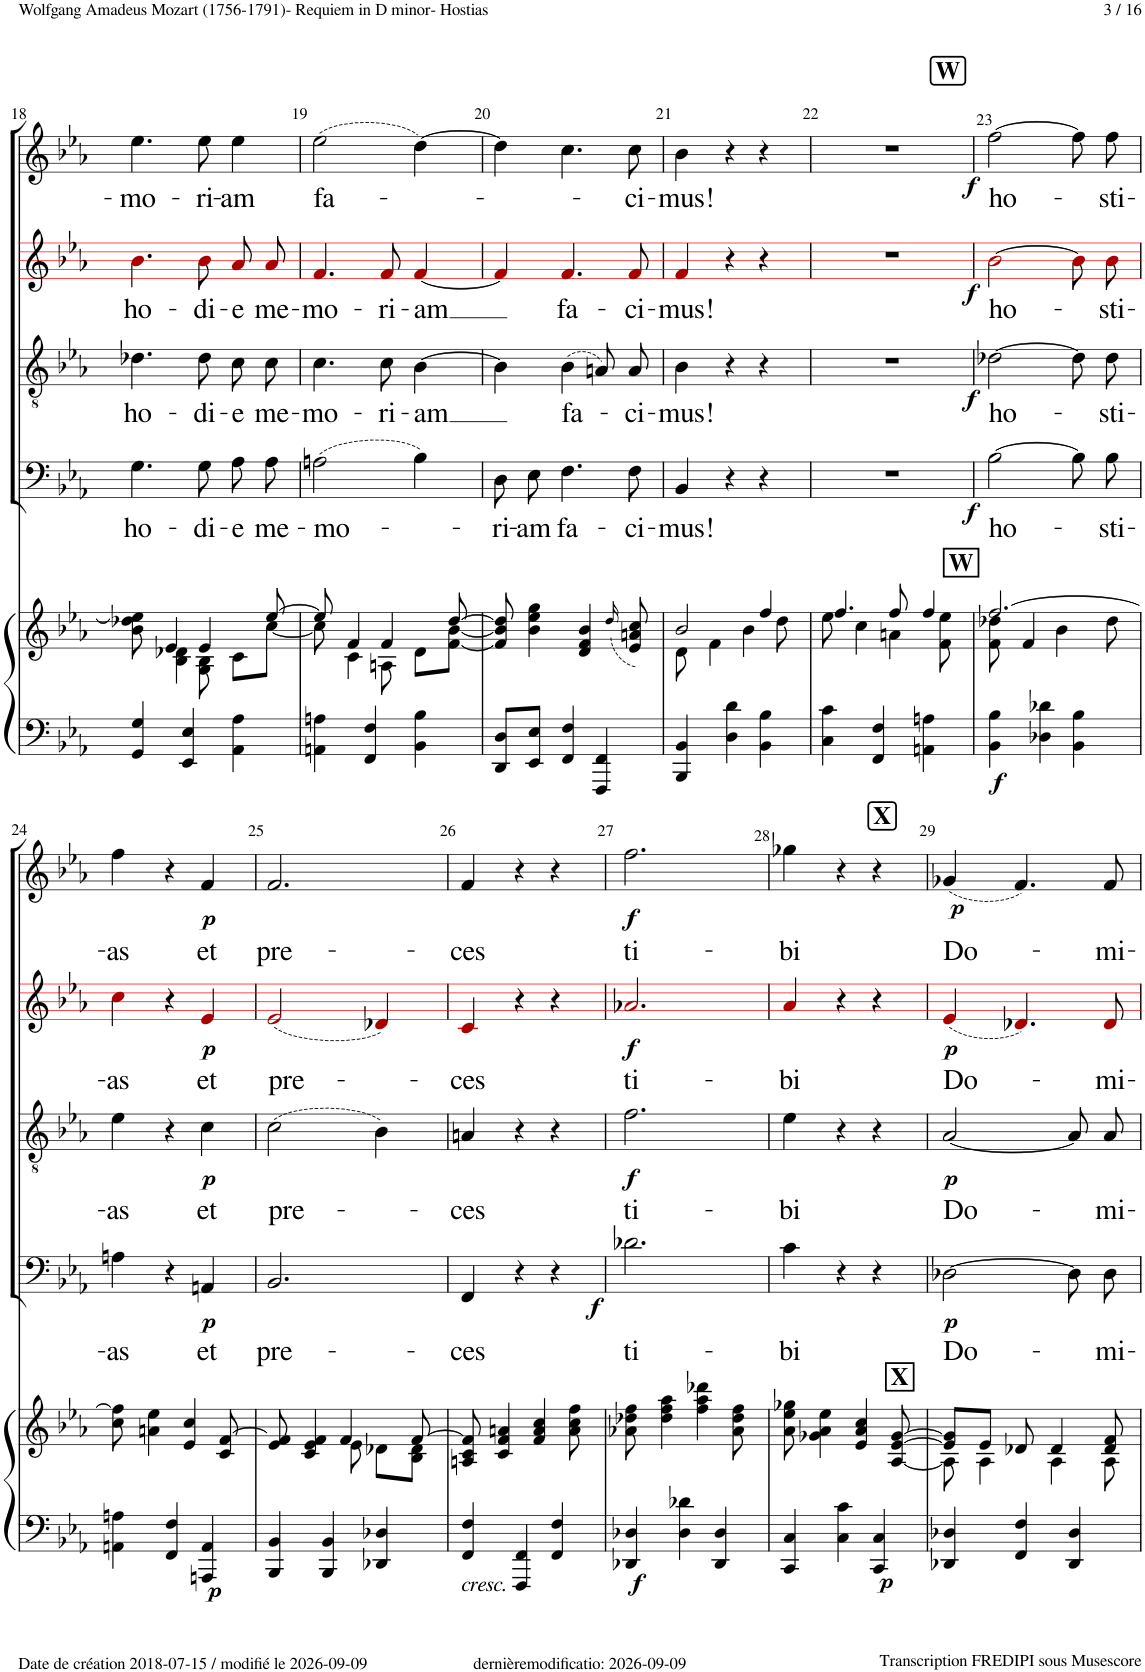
**kern	**kern	**dynam	**kern	**text	**dynam	**kern	**text	**dynam	**kern	**text	**dynam	**kern	**text	**dynam
*part5	*part5	*part5	*part4	*part4	*part4	*part3	*part3	*part3	*part2	*part2	*part2	*part1	*part1	*part1
*staff6	*staff5	*staff5/6	*staff4	*staff4	*staff4	*staff3	*staff3	*staff3	*staff2	*staff2	*staff2	*staff1	*staff1	*staff1
*I"Piano	*	*	*I"Bass	*	*	*I"Tenor	*	*	*I"Alto	*	*	*I"Soprano	*	*
*I'Pno	*	*	*	*	*	*	*	*	*	*	*	*	*	*
!!LO:PB:g=z
*clefF4	*clefG2	*	*clefF4	*	*	*clefGv2	*	*	*clefG2	*	*	*clefG2	*	*
*	*	*	*	*	*	*	*	*	*ITrd1c2	*	*	*	*	*
*k[b-e-a-]	*k[b-e-a-]	*	*k[b-e-a-]	*	*	*k[b-e-a-]	*	*	*k[b-e-a-]	*	*	*k[b-e-a-]	*	*
*M3/4	*M3/4	*	*M3/4	*	*	*M3/4	*	*	*M3/4	*	*	*M3/4	*	*
=18	=18	=18	=18	=18	=18	=18	=18	=18	=18	=18	=18	=18	=18	=18
*	*^	*	*	*	*	*	*	*	*	*	*	*	*	*
!	!	!	!	!	!LO:LY:b	!	!	!LO:LY:b	!	!	!LO:LY:b	!	!	!LO:LY:b	!
4GG/ 4G/	8ryy	8b-\ 8dd-X\ 8ee-\]	.	4.G!\	ho-	.	4.d-X!\	ho-	.	4.b-!i\	ho-	.	4.ee-!\	-mo-	.
.	4e-/	4B-\ 4d-X\	.	.	.	.	.	.	.	.	.	.	.	.	.
4EE-/ 4E-/	.	.	.	.	.	.	.	.	.	.	.	.	.	.	.
!	!	!	!	!	!LO:LY:b	!	!	!LO:LY:b	!	!	!LO:LY:b	!	!	!LO:LY:b	!
.	4e-/	8G\ 8B-\	.	8G!\	-di-	.	8d-!\	-di-	.	8b-!i\	-di-	.	8ee-!\	-ri-	.
!	!	!	!	!	!LO:LY:b	!	!	!LO:LY:b	!	!	!LO:LY:b	!	!	!LO:LY:b	!
4AA-\ 4A-\	.	8c\L	.	8A-!\L	-e	.	8c!\L	-e	.	8a-!i/L	-e	.	4ee-!\	-am	.
!	!	!	!	!	!LO:LY:b	!	!	!LO:LY:b	!	!	!LO:LY:b	!	!	!	!
.	[8ee-/	[8cc\J	.	8A-!\J	me-	.	8c!\J	me-	.	8a-!i/J	me-	.	.	.	.
=19	=19	=19	=19	=19	=19	=19	=19	=19	=19	=19	=19	=19	=19	=19	=19
!	!	!	!	!	!LO:LY:b	!	!	!LO:LY:b	!	!	!LO:LY:b	!	!	!LO:LY:b	!
4AAn\ 4An\	8ee-/]	8cc\]	.	(2An!\	-mo-	.	4.c!\	-mo-	.	4.f!i/	-mo-	.	(2ee-!\	fa-	.
.	4f/	4c\	.	.	.	.	.	.	.	.	.	.	.	.	.
4FF/ 4F/	.	.	.	.	.	.	.	.	.	.	.	.	.	.	.
!	!	!	!	!	!	!	!	!LO:LY:b	!	!	!LO:LY:b	!	!	!	!
.	4f/	8An\	.	.	.	.	8c!\	-ri-	.	8f!i/	-ri-	.	.	.	.
!	!	!	!	!	!	!	!	!LO:LY:b	!	!	!LO:LY:b	!	!	!	!
4BB-\ 4B-\	.	8d\L	.	4B-!\)	.	.	[4B-!\	-am	.	[4f!i/	-am	.	[4dd!\)	.	.
.	[8dd/	[8f\ [8b-\J	.	.	.	.	.	.	.	.	.	.	.	.	.
=20	=20	=20	=20	=20	=20	=20	=20	=20	=20	=20	=20	=20	=20	=20	=20
!	!	!	!	!	!LO:LY:b	!	!	!	!	!	!	!	!	!	!
*	*v	*v	*	*	*	*	*	*	*	*	*	*	*	*	*
8DD/ 8D/L	8f/] 8b-/] 8dd/]	.	8D!\L	ri-	.	4B-!\]	.	.	4f!i/]	.	.	4dd!\]	.	.
!	!	!	!	!LO:LY:b	!	!	!	!	!	!	!	!	!	!
8EE-/ 8E-/J	4b-\ 4ee-\ 4gg\	.	8E-!\J	-am	.	.	.	.	.	.	.	.	.	.
!	!	!	!	!LO:LY:b	!	!	!LO:LY:b	!	!	!LO:LY:b	!	!	!	!
4FF/ 4F/	.	.	4.F!\	fa-	.	(4B-!\	fa-	.	4.f!i/	fa-	.	4.cc!\	.	.
.	4d/ 4f/ 4b-/	.	.	.	.	.	.	.	.	.	.	.	.	.
4FFF/ 4FF/	.	.	.	.	.	8An!/L)	.	.	.	.	.	.	.	.
.	(16qdd/	.	.	.	.	.	.	.	.	.	.	.	.	.
!	!	!	!	!LO:LY:b	!	!	!LO:LY:b	!	!	!LO:LY:b	!	!	!LO:LY:b	!
.	8e-/ 8an/ 8cc/)	.	8F!\	-ci-	.	8A!/J	-ci-	.	8f!i/	-ci-	.	8cc!\	-ci-	.
=21	=21	=21	=21	=21	=21	=21	=21	=21	=21	=21	=21	=21	=21	=21
*	*^	*	*	*	*	*	*	*	*	*	*	*	*	*
!	!	!	!	!	!LO:LY:b	!	!	!LO:LY:b	!	!	!LO:LY:b	!	!	!LO:LY:b	!
4BBB-/ 4BB-/	2b-/	8d\	.	4BB-!/	mus!	.	4B-!\	mus!	.	4f!i/	-mus!	.	4b-!\	-mus!	.
.	.	4f\	.	.	.	.	.	.	.	.	.	.	.	.	.
4D\ 4d\	.	.	.	4r	.	.	4r	.	.	4r	.	.	4r	.	.
.	.	4b-\	.	.	.	.	.	.	.	.	.	.	.	.	.
4BB-\ 4B-\	4ff/	.	.	4r	.	.	4r	.	.	4r	.	.	4r	.	.
.	.	8dd\	.	.	.	.	.	.	.	.	.	.	.	.	.
=22	=22	=22	=22	=22	=22	=22	=22	=22	=22	=22	=22	=22	=22	=22	=22
4C\ 4c\	4.ff/	8ee-\	.	2.r	.	.	2.r	.	.	2.r	.	.	2.r	.	.
.	.	4cc\	.	.	.	.	.	.	.	.	.	.	.	.	.
4FF/ 4F/	.	.	.	.	.	.	.	.	.	.	.	.	.	.	.
.	8ff/	4an\	.	.	.	.	.	.	.	.	.	.	.	.	.
4AAn\ 4An\	4ff/	.	.	.	.	.	.	.	.	.	.	.	.	.	.
.	.	8f\ 8ee-\	.	.	.	.	.	.	.	.	.	.	.	.	.
!!LO:REH:place=s1:a:B:cj:fs=14:t=W
=23	=23	=23	=23	=23	=23	=23	=23	=23	=23	=23	=23	=23	=23	=23	=23
!	!LO:TX:a:B:t=W	!	!	!	!	!	!	!	!	!	!	!	!	!	!
!	!	!	!LO:DY:b=2	!	!LO:LY:b	!LO:DY:b	!	!LO:LY:b	!LO:DY:b	!	!LO:LY:b	!LO:DY:b	!	!LO:LY:b	!LO:DY:b
4BB-\ 4B-\	[2.ff/	8f\ 8dd-X\	f	[2B-!\	ho-	f	[2d-X!\	ho-	f	[2b-!i\	ho-	f	[2ff!\	ho-	f
.	.	4f/	.	.	.	.	.	.	.	.	.	.	.	.	.
4D-X\ 4d-X\	.	.	.	.	.	.	.	.	.	.	.	.	.	.	.
.	.	4b-\	.	.	.	.	.	.	.	.	.	.	.	.	.
4BB-\ 4B-\	.	.	.	8B-!\L]	.	.	8d-!\L]	.	.	8b-!i\L]	.	.	8ff!\L]	.	.
!	!	!	!	!	!LO:LY:b	!	!	!LO:LY:b	!	!	!LO:LY:b	!	!	!LO:LY:b	!
.	.	8dd-\	.	8B-!\J	-sti-	.	8d-!\J	-sti-	.	8b-!i\J	-sti-	.	8ff!\J	-sti-	.
!!LO:LB:g=z
=24	=24	=24	=24	=24	=24	=24	=24	=24	=24	=24	=24	=24	=24	=24	=24
!	!	!	!	!	!LO:LY:b	!	!	!LO:LY:b	!	!	!LO:LY:b	!	!	!LO:LY:b	!
*	*v	*v	*	*	*	*	*	*	*	*	*	*	*	*	*
4AAn\ 4An\	8cc\ 8ff\]	.	4An!\	-as	.	4e-!\	-as	.	4cc!i\	-as	.	4ff!\	-as	.
.	4an\ 4ee-\	.	.	.	.	.	.	.	.	.	.	.	.	.
4FF/ 4F/	.	.	4r	.	.	4r	.	.	4r	.	.	4r	.	.
.	4e-/ 4cc/	.	.	.	.	.	.	.	.	.	.	.	.	.
!	!	!LO:DY:b=2	!	!LO:LY:b	!LO:DY:b	!	!LO:LY:b	!LO:DY:b	!	!LO:LY:b	!LO:DY:b	!	!LO:LY:b	!LO:DY:b
4AAAn/ 4AA/	.	p	4AAn!/	et	p	4c!\	et	p	4e-!i/	et	p	4f!/	et	p
.	8c/ [8f/	.	.	.	.	.	.	.	.	.	.	.	.	.
=25	=25	=25	=25	=25	=25	=25	=25	=25	=25	=25	=25	=25	=25	=25
*	*^	*	*	*	*	*	*	*	*	*	*	*	*	*
!	!	!	!	!	!LO:LY:b	!	!	!LO:LY:b	!	!	!LO:LY:b	!	!	!LO:LY:b	!
4BBB-/ 4BB-/	8e-/ 8f/]	4.ryy	.	2.BB-!/	pre-	.	(2c!\	pre-	.	(2e-!i/	pre-	.	2.f!/	pre-	.
.	4c/ 4e-/ 4f/	.	.	.	.	.	.	.	.	.	.	.	.	.	.
4BBB-/ 4BB-/	.	.	.	.	.	.	.	.	.	.	.	.	.	.	.
.	4f/	8e-\	.	.	.	.	.	.	.	.	.	.	.	.	.
4DD-X/ 4D-X/	.	8d-X\L	.	.	.	.	4B-!\)	.	.	4d-X!i/)	.	.	.	.	.
.	[8f/	8B-\ 8d-\J	.	.	.	.	.	.	.	.	.	.	.	.	.
=26	=26	=26	=26	=26	=26	=26	=26	=26	=26	=26	=26	=26	=26	=26	=26
!LO:TX:b:i:t=cresc.	!	!	!	!	!	!	!	!	!	!	!	!	!	!	!
!	!	!	!	!	!LO:LY:b	!	!	!LO:LY:b	!	!	!LO:LY:b	!	!	!LO:LY:b	!
*	*v	*v	*	*	*	*	*	*	*	*	*	*	*	*	*
4FF/ 4F/	8An/ 8c/ 8f/]	.	4FF!/	-ces	.	4An!/	-ces	.	4c!i/	-ces	.	4f!/	-ces	.
.	4c/ 4f/ 4an/	.	.	.	.	.	.	.	.	.	.	.	.	.
4FFF/ 4FF/	.	.	4r	.	.	4r	.	.	4r	.	.	4r	.	.
.	4f/ 4a/ 4cc/	.	.	.	.	.	.	.	.	.	.	.	.	.
!	!	!	!	!	!LO:DY:b	!	!	!	!	!	!	!	!	!
4FF/ 4F/	.	.	4r	.	f	4r	.	.	4r	.	.	4r	.	.
.	8a\ 8cc\ 8ff\	.	.	.	.	.	.	.	.	.	.	.	.	.
=27	=27	=27	=27	=27	=27	=27	=27	=27	=27	=27	=27	=27	=27	=27
!	!	!LO:DY:b=2	!	!LO:LY:b	!	!	!LO:LY:b	!LO:DY:b	!	!LO:LY:b	!LO:DY:b	!	!LO:LY:b	!LO:DY:b
4DD-X/ 4D-X/	8a-X\ 8dd-X\ 8ff\	f	2.d-X!\	ti-	.	2.f!\	ti-	f	2.a-X!i/	ti-	f	2.ff!\	ti-	f
.	4dd-\ 4ff\ 4aa-\	.	.	.	.	.	.	.	.	.	.	.	.	.
4D-\ 4d-X\	.	.	.	.	.	.	.	.	.	.	.	.	.	.
.	4ff\ 4aa-\ 4ddd-X\	.	.	.	.	.	.	.	.	.	.	.	.	.
4DD-/ 4D-/	.	.	.	.	.	.	.	.	.	.	.	.	.	.
.	8a-\ 8dd-\ 8ff\	.	.	.	.	.	.	.	.	.	.	.	.	.
=28	=28	=28	=28	=28	=28	=28	=28	=28	=28	=28	=28	=28	=28	=28
!	!	!	!	!LO:LY:b	!	!	!LO:LY:b	!	!	!LO:LY:b	!	!	!LO:LY:b	!
4CC/ 4C/	8a-\ 8ee-\ 8gg-X\	.	4c!\	-bi	.	4e-!\	-bi	.	4a-!i/	-bi	.	4gg-X!\	-bi	.
.	4g-X\ 4a-\ 4ee-\	.	.	.	.	.	.	.	.	.	.	.	.	.
4C\ 4c\	.	.	4r	.	.	4r	.	.	4r	.	.	4r	.	.
.	4e-/ 4a-/ 4cc/	.	.	.	.	.	.	.	.	.	.	.	.	.
!	!	!LO:DY:b=2	!	!	!	!	!	!	!	!	!	!	!	!
4CC/ 4C/	.	p	4r	.	.	4r	.	.	4r	.	.	4r	.	.
!	!LO:TX:a:B:t=X	!	!	!	!	!	!	!	!	!	!	!	!	!
.	[8A-/ [8e-/ [8g-/	.	.	.	.	.	.	.	.	.	.	.	.	.
!!LO:REH:place=s1:a:B:cj:fs=14:t=X
=29	=29	=29	=29	=29	=29	=29	=29	=29	=29	=29	=29	=29	=29	=29
*	*^	*	*	*	*	*	*	*	*	*	*	*	*	*
!	!	!	!	!	!LO:LY:b	!LO:DY:b	!	!LO:LY:b	!LO:DY:b	!	!LO:LY:b	!LO:DY:b	!	!LO:LY:b	!LO:DY:b
4DD-X/ 4D-X/	8e-/] 8g-/]L	8A-\]	.	[2D-X!\	Do-	p	[2A-!/	Do-	p	(4e-!i/	Do-	p	(4g-X!/	Do-	p
.	8e-/J	4A-\	.	.	.	.	.	.	.	.	.	.	.	.	.
4FF/ 4F/	8d-X/	.	.	.	.	.	.	.	.	4.d-X!i/)	.	.	4.f!/)	.	.
.	4d-/	4A-\	.	.	.	.	.	.	.	.	.	.	.	.	.
4DD-/ 4D-/	.	.	.	8D-!\L]	.	.	8A-!/L]	.	.	.	.	.	.	.	.
!	!	!	!	!	!LO:LY:b	!	!	!LO:LY:b	!	!	!LO:LY:b	!	!	!LO:LY:b	!
.	8d-/ 8f/	8A-\	.	8D-!\J	-mi-	.	8A-!/J	-mi-	.	8d-!i/	-mi-	.	8f!/	-mi-	.
*	*v	*v	*	*	*	*	*	*	*	*	*	*	*	*	*
=	=	=	=	=	=	=	=	=	=	=	=	=	=	=
*-	*-	*-	*-	*-	*-	*-	*-	*-	*-	*-	*-	*-	*-	*-
